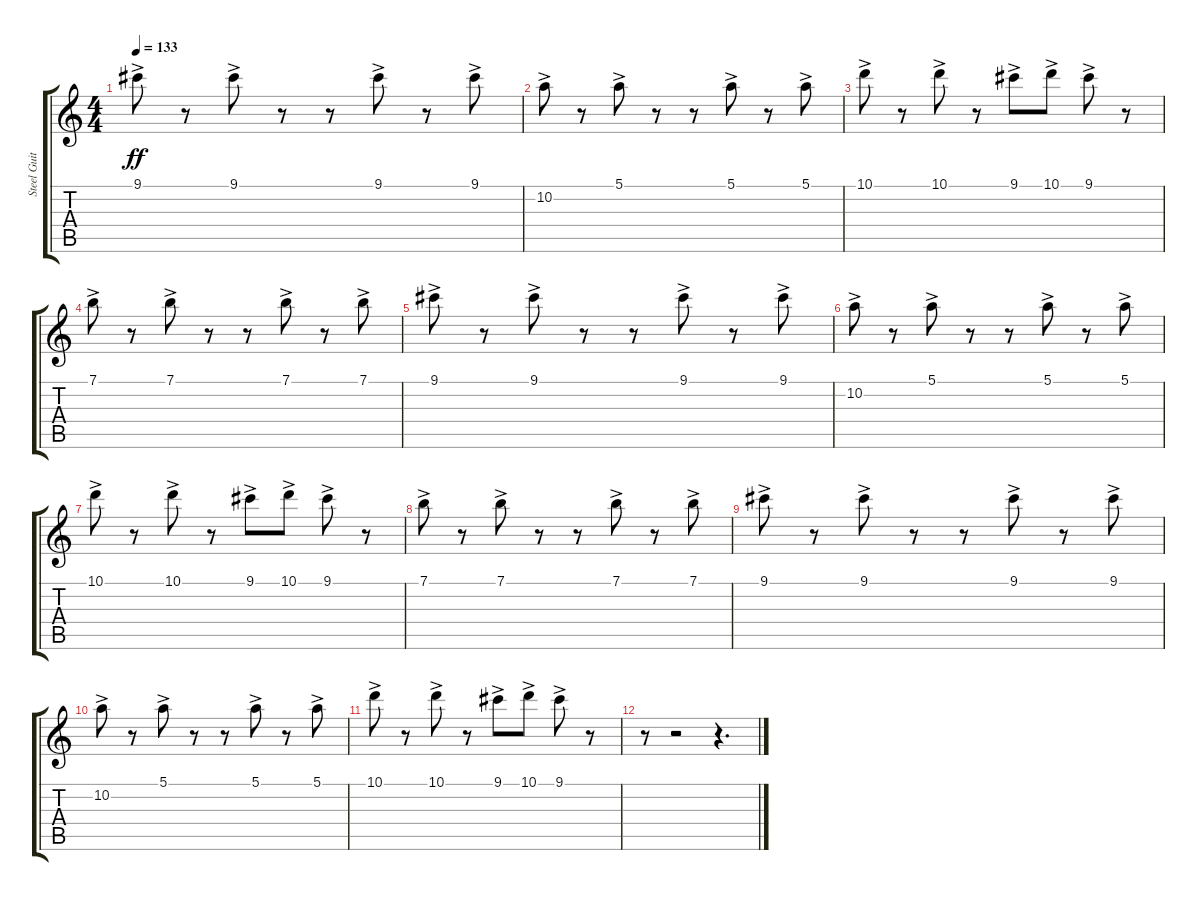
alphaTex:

\track ("Steel Guitar" "Steel Guit") {instrument acousticguitarsteel}
\staff {score tabs}
\tuning (E4 B3 G3 D3 A2 D2) {hide}
\ts (4 4)
\tempo 133
\clef g2
\ks c
9.1{ac}.8{dy ff} r.8 9.1{ac}.8 r.8 r.8 9.1{ac}.8 r.8 9.1{ac}.8 |
10.2{ac}.8 r.8 5.1{ac}.8 r.8 r.8 5.1{ac}.8 r.8 5.1{ac}.8 |
10.1{ac}.8 r.8 10.1{ac}.8 r.8 9.1{ac}.8 10.1{ac}.8 9.1{ac}.8 r.8 |
7.1{ac}.8 r.8 7.1{ac}.8 r.8 r.8 7.1{ac}.8 r.8 7.1{ac}.8 |
9.1{ac}.8 r.8 9.1{ac}.8 r.8 r.8 9.1{ac}.8 r.8 9.1{ac}.8 |
10.2{ac}.8 r.8 5.1{ac}.8 r.8 r.8 5.1{ac}.8 r.8 5.1{ac}.8 |
10.1{ac}.8 r.8 10.1{ac}.8 r.8 9.1{ac}.8 10.1{ac}.8 9.1{ac}.8 r.8 |
7.1{ac}.8 r.8 7.1{ac}.8 r.8 r.8 7.1{ac}.8 r.8 7.1{ac}.8 |
9.1{ac}.8 r.8 9.1{ac}.8 r.8 r.8 9.1{ac}.8 r.8 9.1{ac}.8 |
10.2{ac}.8 r.8 5.1{ac}.8 r.8 r.8 5.1{ac}.8 r.8 5.1{ac}.8 |
10.1{ac}.8 r.8 10.1{ac}.8 r.8 9.1{ac}.8 10.1{ac}.8 9.1{ac}.8 r.8 |
r.8 r.2 r.4{d}
